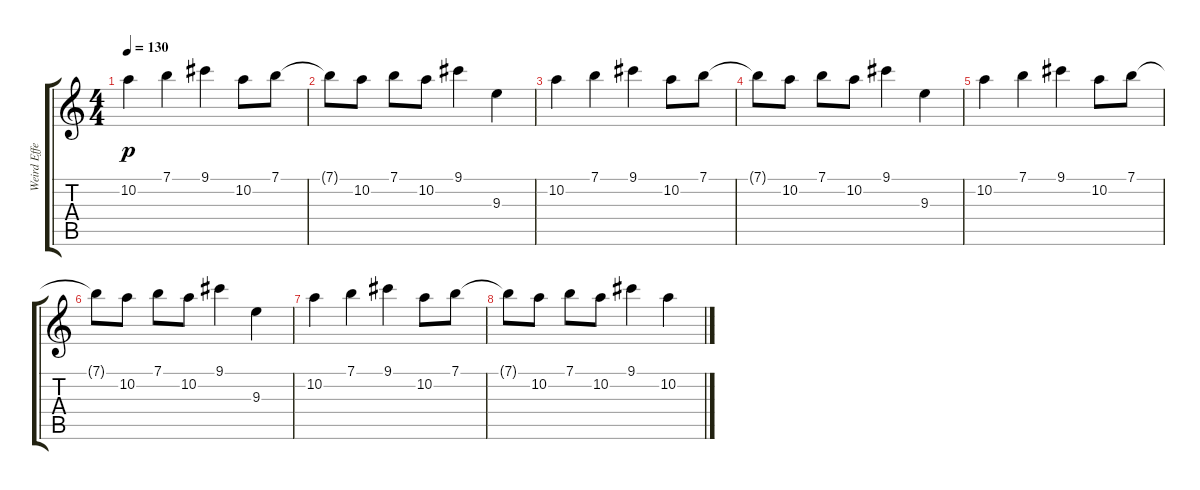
\track ("Weird Effect 3" "Weird Effe") {instrument overdrivenguitar}
\staff {score tabs}
\tuning (E4 B3 G3 D3 A2 E2) {hide}
\ts (4 4)
\tempo 130
\clef g2
\ks c
10.2.4{dy p} 7.1.4 9.1.4 10.2.8 7.1.8 |
7.1{t}.8 10.2.8 7.1.8 10.2.8 9.1.4 9.3.4 |
10.2.4 7.1.4 9.1.4 10.2.8 7.1.8 |
7.1{t}.8 10.2.8 7.1.8 10.2.8 9.1.4 9.3.4 |
10.2.4 7.1.4 9.1.4 10.2.8 7.1.8 |
7.1{t}.8 10.2.8 7.1.8 10.2.8 9.1.4 9.3.4 |
10.2.4 7.1.4 9.1.4 10.2.8 7.1.8 |
7.1{t}.8 10.2.8 7.1.8 10.2.8 9.1.4 10.2.4
